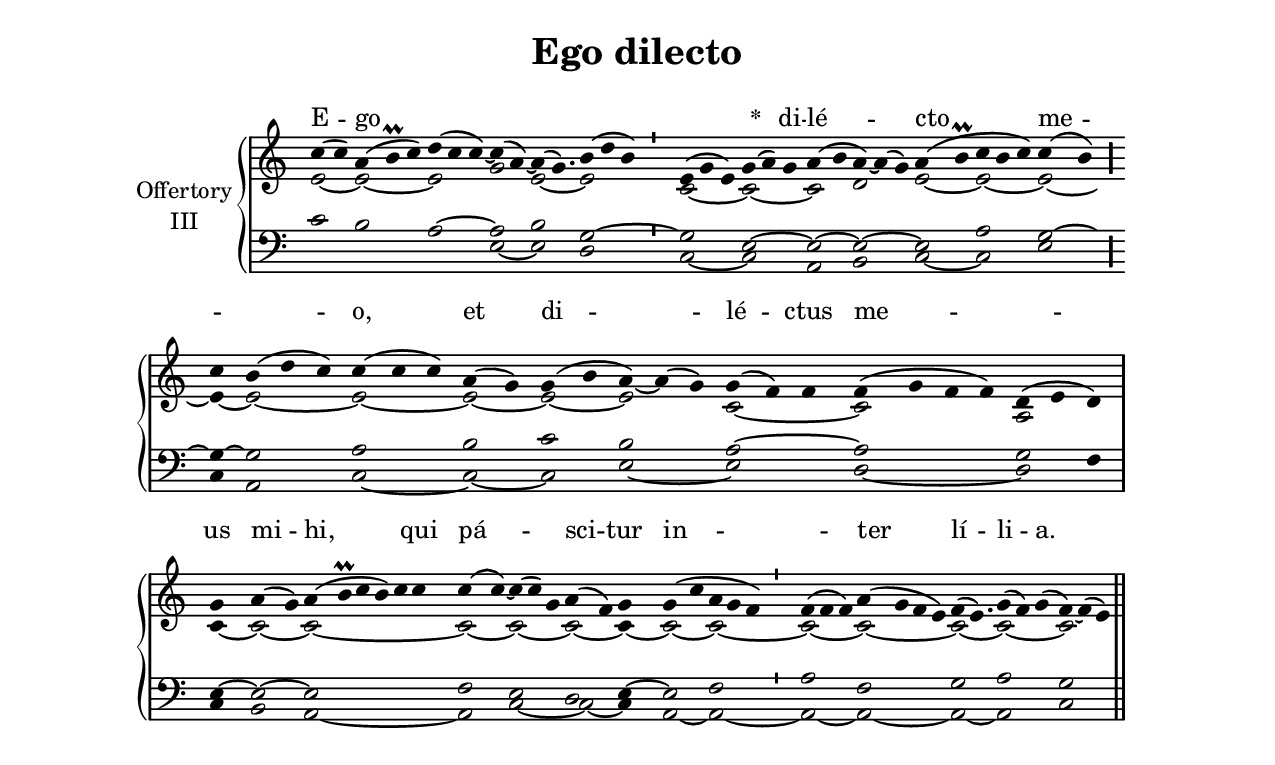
\version "2.18"
\include "gregorian.ly"
\include "noh2.ily"


%Page reference: page iii.16
%(volume.page)

global = {
 \key e \phrygian
 \cadenzaOn 
}

\header {
  title = \markup \center-column {"Ego dilecto" \vspace #1 }
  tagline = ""
  composer = ""
}

\paper {
 #(include-special-characters)
  oddHeaderMarkup = \markup \fill-line {
    \line {}
    \center-column {
      \on-the-fly #first-page     " "
      \on-the-fly #not-first-page "Ego dilecto"
    }
    \line { \on-the-fly #print-page-number-check-first \fromproperty #'page:page-number-string }
  }
  evenHeaderMarkup = \markup \fill-line {
    \line { \on-the-fly #print-page-number-check-first \fromproperty #'page:page-number-string }
    \center-column { "Ego dilecto" }
    \line {}
  }
}

chantText = \lyricmode {
E -- go _ _ _ _ 
\set stanza = " * " di -- lé -- cto me -- _ _ o, 
et di -- lé -- ctus me -- _ us mi -- hi, _ 
qui pá -- _ sci -- tur in -- _ ter lí -- li -- a. _ _ _ _ _ _ }

chantMusic = {
\tieDown   c''4 ( c''4) a'4 ( b'\prall c''4) d''4 ( c''4 c''4) ~ c''4 ( a'4) ~ a'4 ( g'4.) b'4 ( d''4 b'4) \divisioMinima
 e'4 ( g'4 e'4) g'4 ( a'4) g'4 a'4 ( b'4 a'4) ~ a'4 ( g'4) a'4 ( b'\prall c''4 b'4 c''4) c''4 ( b'4) \divisioMaior
 c''4 b'4 ( d''4 c''4) c''4 ( c''4 c''4) a'4 ( g'4) g'4 ( b'4 a'4) ~ a'4 ( g'4) g'4 ( f'4) f'4 f'4 ( g'4 f'4 f'4) d'4 ( e'4 d'4) \divisioMaxima
 g'4 a'4 ( g'4) a'4 ( b'\prall c''4 b'4) c''4 c''4 c''4 ( c''4) ~ c''4 ( c''4) g'4 a'4 ( f'4) g'4 g'4 ( c''4 a'4 g'4 f'4) \divisioMinima
 f'4 ( f'4 f'4) a'4 ( g'4 f'4 e'4) f'4 ( e'4.) g'4 ( f'4) g'4 ( f'4) ~ f'4 ( e'4) \finalis

}

altoMusic = {
e'2 ~ e'2*3/2 ~ e'2*3/2 g'2 e'2*5/4 ~ e'2*3/2 \divisioMinima
c'2*3/2 ~ c'2*3/2 ~ c'2 d'2*3/2 e'2 ~ e'2*3/2 ~ e'2 ~ \divisioMaior
e'4 ~ e'2*3/2 ~ e'2*3/2 ~ e'2 ~ e'2 ~ e'2*3/2 c'2*3/2 ~ c'2*4/2 a2*3/2 \divisioMaxima
c'4 ~ c'2 ~ c'2*6/2 ~ c'2 ~ c'2*3/2 ~ c'2 ~ c'4 ~ c'2 ~ c'2*3/2 ~ \divisioMinima
c'2*3/2 ~ c'2*4/2 ~ c'2*5/4 ~ c'2*3/2 ~ c'2*3/2 \finalis
}

tenorMusic = {
c'2 b2*3/2 a2*3/2 ~ a2 b2*5/4 g2*3/2 ~ \divisioMinima
g2*3/2 e2*3/2 ~ e2 ~ e2*3/2 ~ e2 a2*3/2 g2 ~ \divisioMaior
g4 ~ g2*3/2 a2*3/2 b2 c'2 b2*3/2 a2*3/2 ~ a2*4/2 g2 f4 \divisioMaxima
e4 ~ e2 ~ e2*6/2 f2 e2*3/2 d2 e4 ~ e2 f2*3/2 \divisioMinima
a2*3/2 f2*4/2 g2*5/4 a2*3/2 g2*3/2 \finalis
}

bassMusic = {
r2*8/2 e2 ~ e2*5/4 d2*3/2 \divisioMinima
c2*3/2 ~ c2*3/2 a,2 b,2*3/2 c2 ~ c2*3/2 e2 \divisioMaior
c4 a,2*3/2 c2*3/2 ~ c2 ~ c2 e2*3/2 ~ e2*3/2 d2*4/2 ~ d2*3/2 \divisioMaxima
c4 b,2 a,2*6/2 ~ a,2 c2*3/2 ~ c2 ~ c4 a,2 ~ a,2*3/2 ~ \divisioMinima
a,2*3/2 ~ a,2*4/2 ~ a,2*5/4 ~ a,2*3/2 c2*3/2 \finalis
}

voiceLines = {
\voiceLineStyle


}

\score{
  <<
    \new GrandStaff <<
      \set GrandStaff.autoBeaming = ##f
      \set GrandStaff.instrumentName = \markup \center-column {
        "Offertory"
        "III"
      }
      \new Staff = up <<
        \new Voice = "chant" {
          \voiceOne \global \chantMusic
        }
        \new Voice {
          \voiceTwo \global \altoMusic
        }
      >>

      \new Staff = down <<
        \clef bass
        \new Voice {
          \voiceOne \global \tenorMusic
        }
        \new Voice {
          \voiceTwo \global \bassMusic
        }
	\new Voice {
        \voiceThree \global \voiceLines
        }
      >>
    >>
    \new Lyrics \lyricsto chant {
      \chantText
    }
  >>
  \layout{
  }
  \midi{
    \tempo 4 = 125
  }
}
